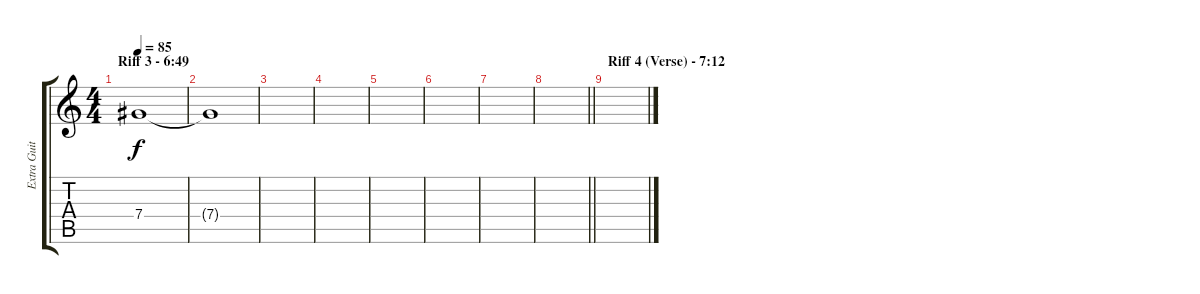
\track ("Extra Guitar" "Extra Guit") {instrument overdrivenguitar bank 255}
\staff {score tabs}
\tuning (Eb4 Bb3 Gb3 Db3 Ab2 Eb2) {hide}
\ts (4 4)
\section ("" "Riff 3 - 6:49")
\tempo 85
\clef g2
\ks c
7.4.1{dy f} |
7.4{t}.1 |
|
|
|
|
|
\barLineRight lightlight
|
\section ("" "Riff 4 (Verse) - 7:12")
